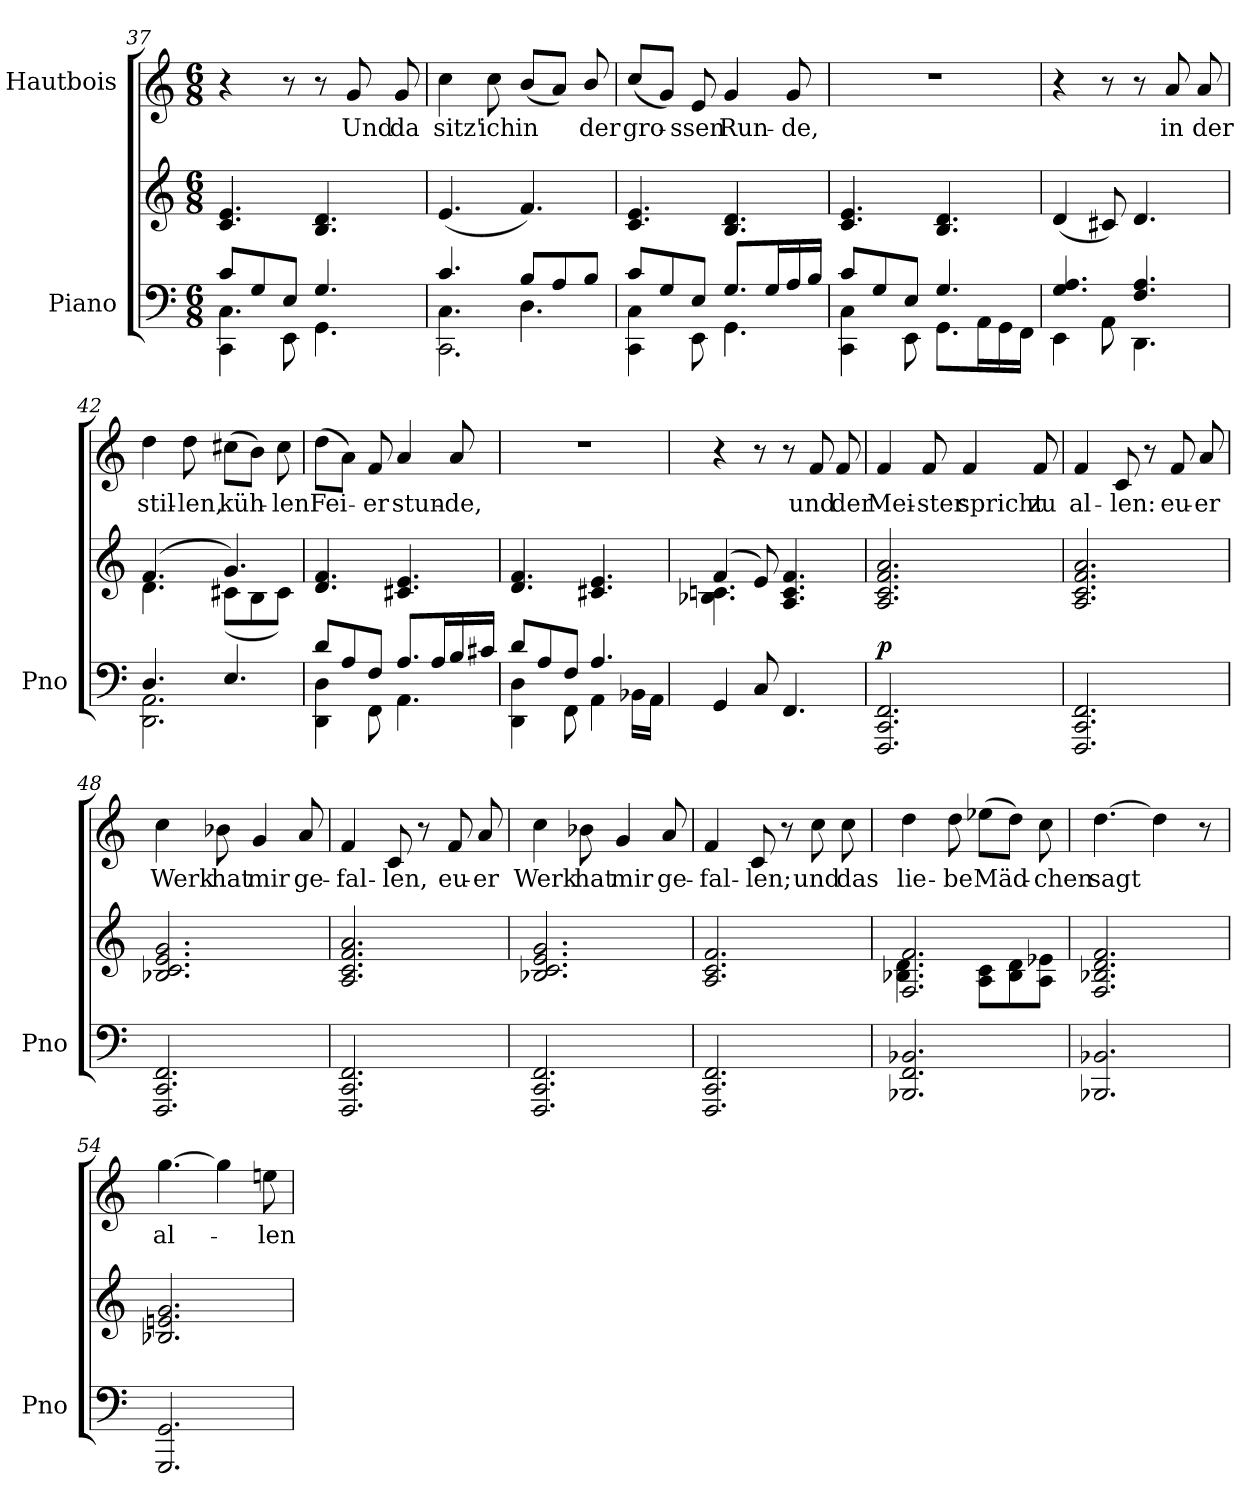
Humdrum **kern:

**kern	**kern	**dynam	**kern	**text
*part2	*part2	*part2	*part1	*part1
*staff3	*staff2	*staff2/3	*staff1	*staff1
*I"Piano	*	*	*I"Hautbois	*
*I'Pno	*	*	*	*
*clefF4	*clefG2	*	*clefG2	*
*k[]	*k[]	*	*k[]	*
*M6/8	*M6/8	*	*M6/8	*
=37	=37	=37	=37	=37
*^	*	*	*	*
*	*^	*	*	*	*
8c/L	4.C\	4CC\	4.c/ 4.e/	.	4r	.
8G/	.	.	.	.	.	.
8E/J	.	8EE\	.	.	8r	.
4.G/	4.GG\	4.ryy	4.B/ 4.d/	.	8r	.
!	!	!	!	!	!	!LO:LY:b
.	.	.	.	.	8g/	Und
!	!	!	!	!	!	!LO:LY:b
.	.	.	.	.	8g/	da
=38	=38	=38	=38	=38	=38	=38
!	!	!	!	!	!	!LO:LY:b
4.c/	4.C\	2.CC\	(>4.e/	.	4cc\	sitz'
!	!	!	!	!	!	!LO:LY:b
.	.	.	.	.	8cc\	ich
!	!	!	!	!	!	!LO:LY:b
8B/L	4.D\	.	4.f/)	.	(8b/L	in
8A/	.	.	.	.	8a/J)	.
!	!	!	!	!	!	!LO:LY:b
8B/J	.	.	.	.	8b/	der
*	*v	*v	*	*	*	*
=39	=39	=39	=39	=39	=39
!	!	!	!	!	!LO:LY:b
8c/L	4CC\ 4C\	4.c/ 4.e/	.	(8cc/L	gro-
8G/	.	.	.	8g/J)	.
!	!	!	!	!	!LO:LY:b
8E/J	8EE\	.	.	8e/	-ssen
!	!	!	!	!	!LO:LY:b
8.G/L	4.GG\	4.B/ 4.d/	.	4g/	Run-
16G/L	.	.	.	.	.
!	!	!	!	!	!LO:LY:b
16A/	.	.	.	8g/	-de,
16B/JJ	.	.	.	.	.
=40	=40	=40	=40	=40	=40
8c/L	4CC\ 4C\	4.c/ 4.e/	.	2.r	.
8G/	.	.	.	.	.
8E/J	8EE\	.	.	.	.
4.G/	8.GG\L	4.B/ 4.d/	.	.	.
.	16AA\L	.	.	.	.
.	16GG\	.	.	.	.
.	16FF\JJ	.	.	.	.
=41	=41	=41	=41	=41	=41
4.G/ 4.A/	4EE\	(>4d/	.	4r	.
.	8AA\	8c#X/)	.	8r	.
4.F/ 4.A/	4.DD\	4.d/	.	8r	.
!	!	!	!	!	!LO:LY:b
.	.	.	.	8a/	in
!	!	!	!	!	!LO:LY:b
.	.	.	.	8a/	der
!!LO:PB:g=z
=42	=42	=42	=42	=42	=42
*	*	*^	*	*	*
!	!	!	!	!	!	!LO:LY:b
4.D/	2.DD\ 2.AA\	(4.f/	4.d\	.	4dd\	stil-
!	!	!	!	!	!	!LO:LY:b
.	.	.	.	.	8dd\	-len,
!	!	!	!	!	!	!LO:LY:b
4.E/	.	4.g/)	(8c#X\L	.	(8cc#X\L	küh-
.	.	.	8B\	.	8b\J)	.
!	!	!	!	!	!	!LO:LY:b
.	.	.	8c#\J)	.	8cc#\	-len
=43	=43	=43	=43	=43	=43	=43
!	!	!	!	!	!	!LO:LY:b
*	*	*v	*v	*	*	*
8d/L	4DD\ 4D\	4.d/ 4.f/	.	(8dd\L	Fei-
8A/	.	.	.	8a\J)	.
!	!	!	!	!	!LO:LY:b
8F/J	8FF\	.	.	8f/	-er
!	!	!	!	!	!LO:LY:b
8.A/L	4.AA\	4.c#X/ 4.e/	.	4a/	stun-
16A/L	.	.	.	.	.
!	!	!	!	!	!LO:LY:b
16B/	.	.	.	8a/	-de,
16c#X/JJ	.	.	.	.	.
=44	=44	=44	=44	=44	=44
8d/L	4DD\ 4D\	4.d/ 4.f/	.	2.r	.
8A/	.	.	.	.	.
8F/J	8FF\	.	.	.	.
4.A/	4AA\	4.c#X/ 4.e/	.	.	.
.	16BB-X\LL	.	.	.	.
.	16AA\JJ	.	.	.	.
*v	*v	*	*	*	*
=45	=45	=45	=45	=45
*	*^	*	*	*
4GG/	(4f/	4.B-X\ 4.cn\	.	4r	.
8C/	8e/)	.	.	8r	.
4.FF/	4.A/ 4.c/ 4.f/	4.ryy	.	8r	.
!	!	!	!	!	!LO:LY:b
.	.	.	.	8f/	und
!	!	!	!	!	!LO:LY:b
.	.	.	.	8f/	der
*	*v	*v	*	*	*
=46	=46	=46	=46	=46
!	!	!LO:DY:a=2	!	!LO:LY:b
2.FFF/ 2.CC/ 2.FF/	2.A/ 2.c/ 2.f/ 2.a/	p	4f/	Mei-
!	!	!	!	!LO:LY:b
.	.	.	8f/	-ster
!	!	!	!	!LO:LY:b
.	.	.	4f/	spricht
!	!	!	!	!LO:LY:b
.	.	.	8f/	zu
=47	=47	=47	=47	=47
!	!	!	!	!LO:LY:b
2.FFF/ 2.CC/ 2.FF/	2.A/ 2.c/ 2.f/ 2.a/	.	4f/	al-
!	!	!	!	!LO:LY:b
.	.	.	8c/	-len:
.	.	.	8r	.
!	!	!	!	!LO:LY:b
.	.	.	8f/	eu-
!	!	!	!	!LO:LY:b
.	.	.	8a/	-er
!!LO:PB:g=z
=48	=48	=48	=48	=48
!	!	!	!	!LO:LY:b
2.FFF/ 2.CC/ 2.FF/	2.B-X/ 2.c/ 2.e/ 2.g/	.	4cc\	Werk
!	!	!	!	!LO:LY:b
.	.	.	8b-X\	hat
!	!	!	!	!LO:LY:b
.	.	.	4g/	mir
!	!	!	!	!LO:LY:b
.	.	.	8a/	ge-
=49	=49	=49	=49	=49
!	!	!	!	!LO:LY:b
2.FFF/ 2.CC/ 2.FF/	2.A/ 2.c/ 2.f/ 2.a/	.	4f/	-fal-
!	!	!	!	!LO:LY:b
.	.	.	8c/	-len,
.	.	.	8r	.
!	!	!	!	!LO:LY:b
.	.	.	8f/	eu-
!	!	!	!	!LO:LY:b
.	.	.	8a/	-er
=50	=50	=50	=50	=50
!	!	!	!	!LO:LY:b
2.FFF/ 2.CC/ 2.FF/	2.B-X/ 2.c/ 2.e/ 2.g/	.	4cc\	Werk
!	!	!	!	!LO:LY:b
.	.	.	8b-X\	hat
!	!	!	!	!LO:LY:b
.	.	.	4g/	mir
!	!	!	!	!LO:LY:b
.	.	.	8a/	ge-
=51	=51	=51	=51	=51
!	!	!	!	!LO:LY:b
2.FFF/ 2.CC/ 2.FF/	2.A/ 2.c/ 2.f/	.	4f/	-fal-
!	!	!	!	!LO:LY:b
.	.	.	8c/	-len;
.	.	.	8r	.
!	!	!	!	!LO:LY:b
.	.	.	8cc\	und
!	!	!	!	!LO:LY:b
.	.	.	8cc\	das
=52	=52	=52	=52	=52
*	*^	*	*	*
!	!	!	!	!	!LO:LY:b
2.BBB-X/ 2.FF/ 2.BB-X/	2.F/ 2.f/	4.B-X\ 4.d\	.	4dd\	lie-
!	!	!	!	!	!LO:LY:b
.	.	.	.	8dd\	-be
!	!	!	!	!	!LO:LY:b
.	.	8A\ 8c\L	.	(8ee-X\L	Mäd-
.	.	8B-\ 8d\	.	8dd\J)	.
!	!	!	!	!	!LO:LY:b
.	.	8A\ 8e-X\J	.	8cc\	-chen
!!LO:LB:g=z
=53	=53	=53	=53	=53	=53
!	!	!	!	!	!LO:LY:b
*	*v	*v	*	*	*
2.BBB-X/ 2.BB-X/	2.F/ 2.B-X/ 2.d/ 2.f/	.	[4.dd\	sagt
.	.	.	4dd\]	.
.	.	.	8r	.
=54	=54	=54	=54	=54
!	!	!	!	!LO:LY:b
2.GGG/ 2.GG/	2.B-X/ 2.en/ 2.g/	.	[4.gg\	al-
.	.	.	4gg\]	.
!	!	!	!	!LO:LY:b
.	.	.	8een\	-len
=	=	=	=	=
*-	*-	*-	*-	*-
